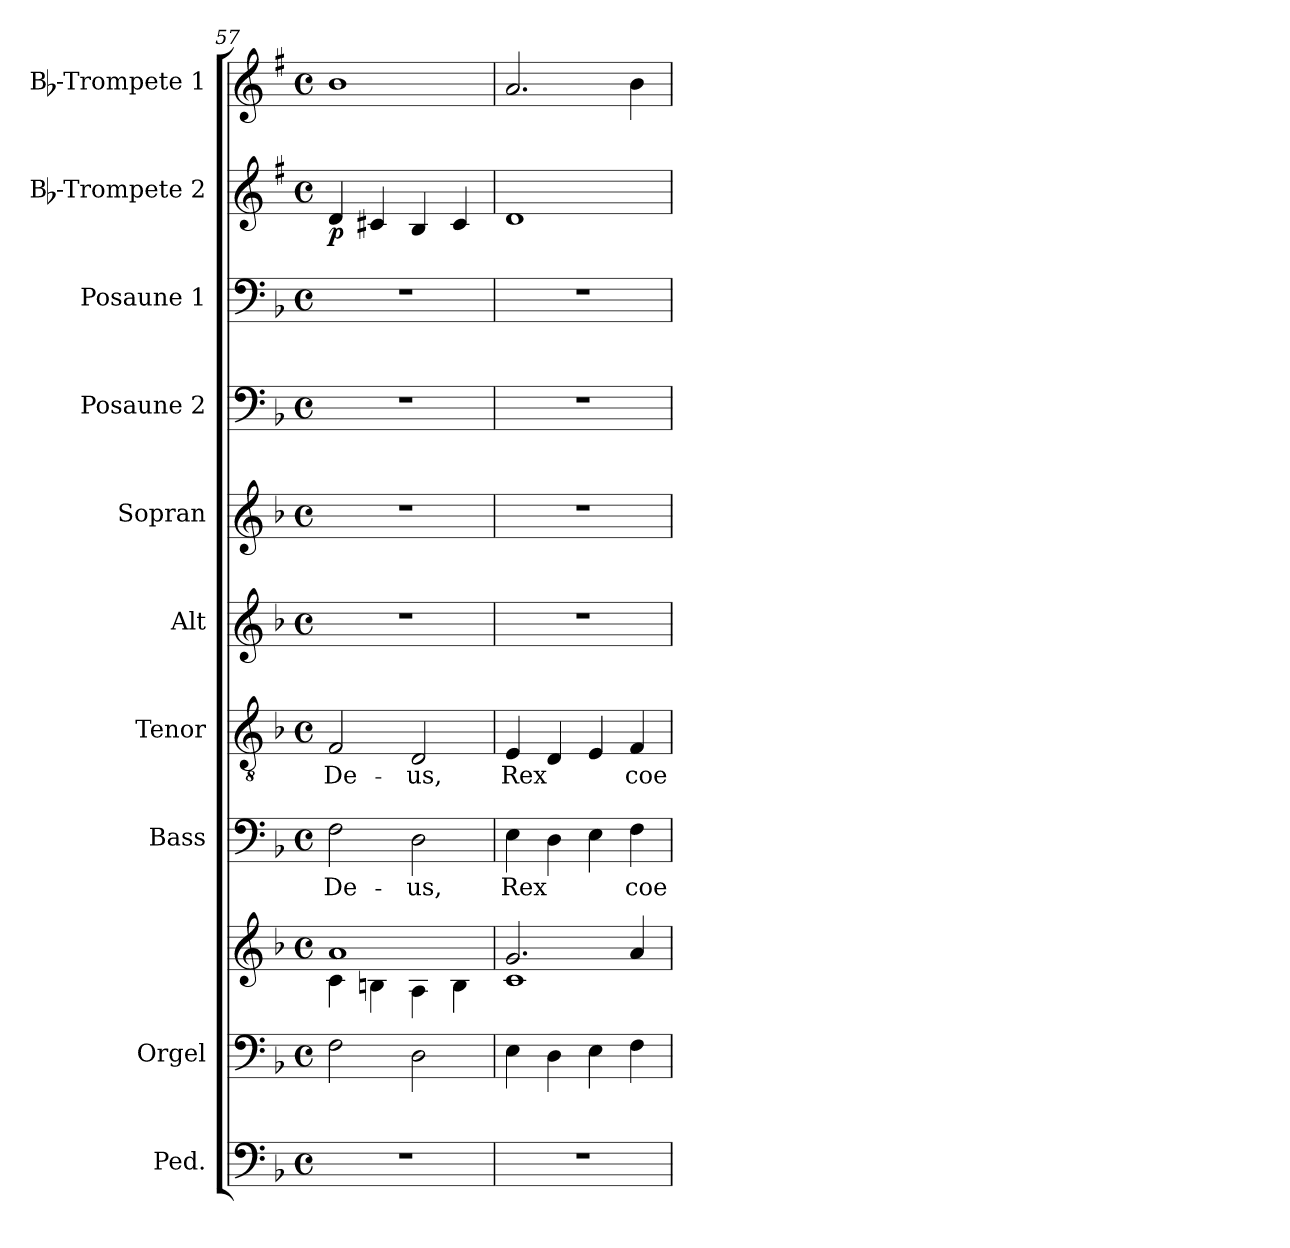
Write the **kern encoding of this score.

**kern	**kern	**kern	**kern	**text	**kern	**text	**kern	**kern	**kern	**kern	**kern	**dynam	**kern
*part10	*part9	*part9	*part8	*part8	*part7	*part7	*part6	*part5	*part4	*part3	*part2	*part2	*part1
*staff11	*staff10	*staff9	*staff8	*staff8	*staff7	*staff7	*staff6	*staff5	*staff4	*staff3	*staff2	*staff2	*staff1
*I"Ped.	*I"Orgel	*	*I"Bass	*	*I"Tenor	*	*I"Alt	*I"Sopran	*I"Posaune 2	*I"Posaune 1	*I"Bb-Trompete 2	*	*I"Bb-Trompete 1
*	*I'Org.	*	*I'B.	*	*I'T.	*	*I'A.	*I'S.	*I'Pos. 2	*I'Pos. 1	*I'Bb Trp. 2	*	*I'Bb Trp. 1
*clefF4	*clefF4	*clefG2	*clefF4	*	*clefGv2	*	*clefG2	*clefG2	*clefF4	*clefF4	*clefG2	*	*clefG2
*ITrd7c12	*	*	*	*	*	*	*	*	*	*	*ITrd1c2	*	*ITrd1c2
*k[b-]	*k[b-]	*k[b-]	*k[b-]	*	*k[b-]	*	*k[b-]	*k[b-]	*k[b-]	*k[b-]	*k[b-]	*	*k[b-]
*F:	*F:	*F:	*F:	*	*F:	*	*F:	*F:	*F:	*F:	*F:	*	*F:
*M4/4	*M4/4	*M4/4	*M4/4	*	*M4/4	*	*M4/4	*M4/4	*M4/4	*M4/4	*M4/4	*	*M4/4
*met(c)	*met(c)	*met(c)	*met(c)	*	*met(c)	*	*met(c)	*met(c)	*met(c)	*met(c)	*met(c)	*	*met(c)
=57	=57	=57	=57	=57	=57	=57	=57	=57	=57	=57	=57	=57	=57
*	*	*^	*	*	*	*	*	*	*	*	*	*	*
!	!	!	!	!	!LO:LY:b	!	!LO:LY:b	!	!	!	!	!	!LO:DY:b	!
1r	2F\	1a	4c\	2F\	De-	2F/	De-	1r	1r	1r	1r	4c/	p	1a
.	.	.	4Bn\	.	.	.	.	.	.	.	.	4Bn/	.	.
!	!	!	!	!	!LO:LY:b	!	!LO:LY:b	!	!	!	!	!	!	!
.	2D\	.	4A\	2D\	-us,	2D/	-us,	.	.	.	.	4A/	.	.
.	.	.	4B\	.	.	.	.	.	.	.	.	4B/	.	.
=58	=58	=58	=58	=58	=58	=58	=58	=58	=58	=58	=58	=58	=58	=58
!	!	!	!	!	!LO:LY:b	!	!LO:LY:b	!	!	!	!	!	!	!
1r	4E\	2.g/	1c	4E\	Rex	4E/	Rex	1r	1r	1r	1r	1c	.	2.g/
.	4D\	.	.	4D\	.	4D/	.	.	.	.	.	.	.	.
.	4E\	.	.	4E\	.	4E/	.	.	.	.	.	.	.	.
!	!	!	!	!	!LO:LY:b	!	!LO:LY:b	!	!	!	!	!	!	!
.	4F\	4a/	.	4F\	coe-	4F/	coe-	.	.	.	.	.	.	4a\
*	*	*v	*v	*	*	*	*	*	*	*	*	*	*	*
=	=	=	=	=	=	=	=	=	=	=	=	=	=
*-	*-	*-	*-	*-	*-	*-	*-	*-	*-	*-	*-	*-	*-
